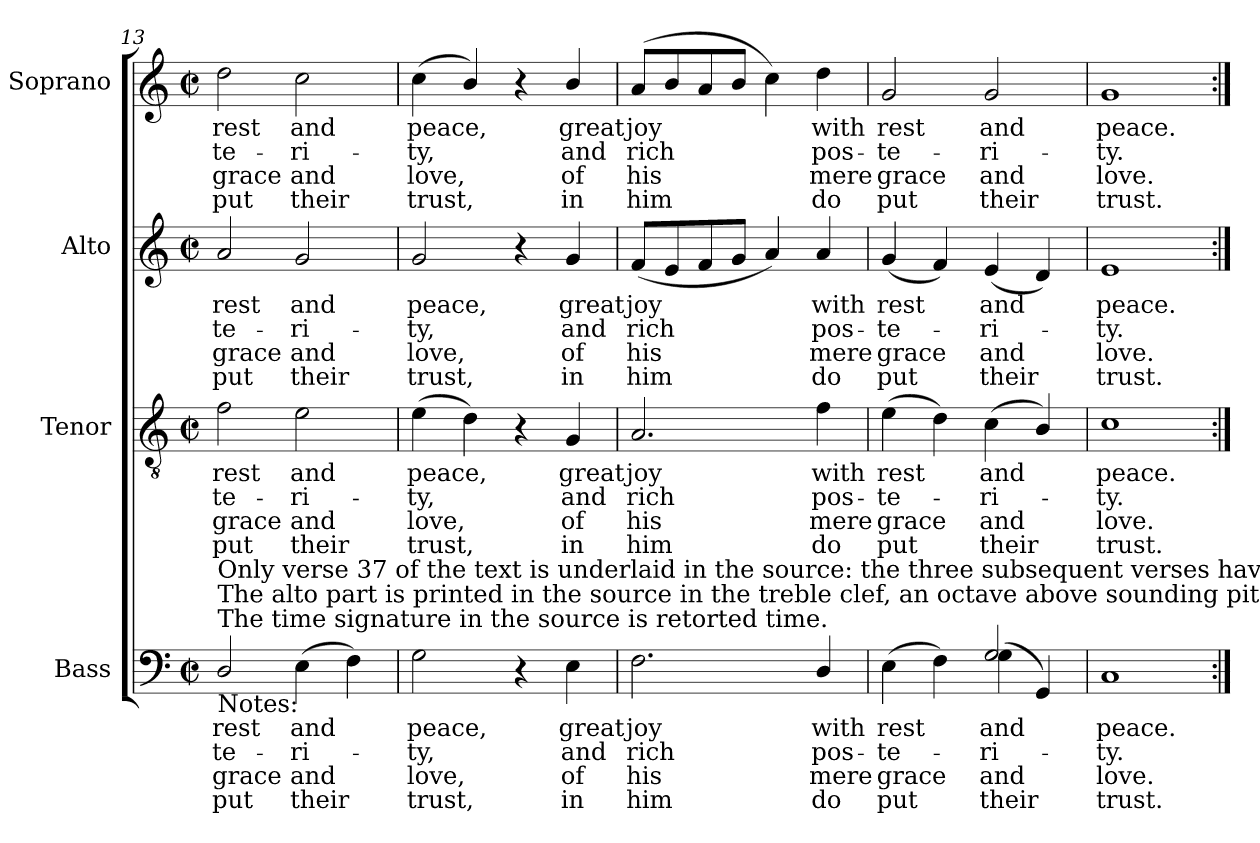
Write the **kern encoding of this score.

**kern	**text	**text	**text	**text	**kern	**text	**text	**text	**text	**kern	**text	**text	**text	**text	**kern	**text	**text	**text	**text
*part4	*part4	*part4	*part4	*part4	*part3	*part3	*part3	*part3	*part3	*part2	*part2	*part2	*part2	*part2	*part1	*part1	*part1	*part1	*part1
*staff4	*staff4	*staff4	*staff4	*staff4	*staff3	*staff3	*staff3	*staff3	*staff3	*staff2	*staff2	*staff2	*staff2	*staff2	*staff1	*staff1	*staff1	*staff1	*staff1
*I"Bass	*	*	*	*	*I"Tenor	*	*	*	*	*I"Alto	*	*	*	*	*I"Soprano	*	*	*	*
*I'B.	*	*	*	*	*I'T.	*	*	*	*	*I'A.	*	*	*	*	*I'S.	*	*	*	*
!!LO:PB:g=z
*clefF4	*	*	*	*	*clefGv2	*	*	*	*	*clefG2	*	*	*	*	*clefG2	*	*	*	*
*	*	*	*	*	*ITrd7c12	*	*	*	*	*	*	*	*	*	*	*	*	*	*
*k[]	*	*	*	*	*k[]	*	*	*	*	*k[]	*	*	*	*	*k[]	*	*	*	*
*C:	*	*	*	*	*C:	*	*	*	*	*C:	*	*	*	*	*C:	*	*	*	*
*M2/2	*	*	*	*	*M2/2	*	*	*	*	*M2/2	*	*	*	*	*M2/2	*	*	*	*
*met(c|)	*	*	*	*	*met(c|)	*	*	*	*	*met(c|)	*	*	*	*	*met(c|)	*	*	*	*
=13	=13	=13	=13	=13	=13	=13	=13	=13	=13	=13	=13	=13	=13	=13	=13	=13	=13	=13	=13
!	!LO:LY:b:color=#000000	!LO:LY:b:color=#000000	!LO:LY:b:color=#000000	!LO:LY:b:color=#000000	!	!	!	!	!	!	!	!	!	!	!	!	!	!	!
!	!	!	!	!	!	!LO:LY:b:color=#000000	!LO:LY:b:color=#000000	!LO:LY:b:color=#000000	!LO:LY:b:color=#000000	!	!	!	!	!	!	!	!	!	!
!	!	!	!	!	!	!	!	!	!	!	!LO:LY:b:color=#000000	!LO:LY:b:color=#000000	!LO:LY:b:color=#000000	!LO:LY:b:color=#000000	!	!	!	!	!
!LO:TX:b:t=Notes&colon;	!	!	!	!	!	!	!	!	!	!	!	!	!	!	!	!	!	!	!
!LO:TX:t=The time signature in the source is retorted time.	!	!	!	!	!	!	!	!	!	!	!	!	!	!	!	!	!	!	!
!LO:TX:t=The alto part is printed in the source in the treble clef, an octave above sounding pitch.	!	!	!	!	!	!	!	!	!	!	!	!	!	!	!	!	!	!	!
!LO:TX:t=Only verse 37 of the text is underlaid in the source&colon; the three subsequent verses have been added editorially.	!	!	!	!	!	!	!	!	!	!	!	!	!	!	!	!	!	!	!
!	!	!	!	!	!	!	!	!	!	!	!	!	!	!	!	!LO:LY:b:color=#000000	!LO:LY:b:color=#000000	!LO:LY:b:color=#000000	!LO:LY:b:color=#000000
2Di/	rest	-te-	grace	put	2Fi\	rest	-te-	grace	put	2ai/	rest	-te-	grace	put	2ddi\	rest	-te-	grace	put
!	!LO:LY:b:color=#000000	!LO:LY:b:color=#000000	!LO:LY:b:color=#000000	!LO:LY:b:color=#000000	!	!	!	!	!	!	!	!	!	!	!	!	!	!	!
!	!	!	!	!	!	!LO:LY:b:color=#000000	!LO:LY:b:color=#000000	!LO:LY:b:color=#000000	!LO:LY:b:color=#000000	!	!	!	!	!	!	!	!	!	!
!	!	!	!	!	!	!	!	!	!	!	!LO:LY:b:color=#000000	!LO:LY:b:color=#000000	!LO:LY:b:color=#000000	!LO:LY:b:color=#000000	!	!	!	!	!
!	!	!	!	!	!	!	!	!	!	!	!	!	!	!	!	!LO:LY:b:color=#000000	!LO:LY:b:color=#000000	!LO:LY:b:color=#000000	!LO:LY:b:color=#000000
(4Ei\	and	-ri-	and	their	2Ei\	and	-ri-	and	their	2gi/	and	-ri-	and	their	2cci\	and	-ri-	and	their
4Fi\)	.	.	.	.	.	.	.	.	.	.	.	.	.	.	.	.	.	.	.
=14	=14	=14	=14	=14	=14	=14	=14	=14	=14	=14	=14	=14	=14	=14	=14	=14	=14	=14	=14
!	!LO:LY:b:color=#000000	!LO:LY:b:color=#000000	!LO:LY:b:color=#000000	!LO:LY:b:color=#000000	!	!	!	!	!	!	!	!	!	!	!	!	!	!	!
!	!	!	!	!	!	!LO:LY:b:color=#000000	!LO:LY:b:color=#000000	!LO:LY:b:color=#000000	!LO:LY:b:color=#000000	!	!	!	!	!	!	!	!	!	!
!	!	!	!	!	!	!	!	!	!	!	!LO:LY:b:color=#000000	!LO:LY:b:color=#000000	!LO:LY:b:color=#000000	!LO:LY:b:color=#000000	!	!	!	!	!
!	!	!	!	!	!	!	!	!	!	!	!	!	!	!	!	!LO:LY:b:color=#000000	!LO:LY:b:color=#000000	!LO:LY:b:color=#000000	!LO:LY:b:color=#000000
2Gi\	peace,	-ty,	love,	trust,	(4Ei\	peace,	-ty,	love,	trust,	2gi/	peace,	-ty,	love,	trust,	(4cci\	peace,	-ty,	love,	trust,
.	.	.	.	.	4Di\)	.	.	.	.	.	.	.	.	.	4bi/)	.	.	.	.
4r	.	.	.	.	4r	.	.	.	.	4r	.	.	.	.	4r	.	.	.	.
!	!LO:LY:b:color=#000000	!LO:LY:b:color=#000000	!LO:LY:b:color=#000000	!LO:LY:b:color=#000000	!	!	!	!	!	!	!	!	!	!	!	!	!	!	!
!	!	!	!	!	!	!LO:LY:b:color=#000000	!LO:LY:b:color=#000000	!LO:LY:b:color=#000000	!LO:LY:b:color=#000000	!	!	!	!	!	!	!	!	!	!
!	!	!	!	!	!	!	!	!	!	!	!LO:LY:b:color=#000000	!LO:LY:b:color=#000000	!LO:LY:b:color=#000000	!LO:LY:b:color=#000000	!	!	!	!	!
!	!	!	!	!	!	!	!	!	!	!	!	!	!	!	!	!LO:LY:b:color=#000000	!LO:LY:b:color=#000000	!LO:LY:b:color=#000000	!LO:LY:b:color=#000000
4Ei\	great	and	of	in	4GGi/	great	and	of	in	4gi/	great	and	of	in	4bi/	great	and	of	in
=15	=15	=15	=15	=15	=15	=15	=15	=15	=15	=15	=15	=15	=15	=15	=15	=15	=15	=15	=15
!	!LO:LY:b:color=#000000	!LO:LY:b:color=#000000	!LO:LY:b:color=#000000	!LO:LY:b:color=#000000	!	!	!	!	!	!	!	!	!	!	!	!	!	!	!
!	!	!	!	!	!	!LO:LY:b:color=#000000	!LO:LY:b:color=#000000	!LO:LY:b:color=#000000	!LO:LY:b:color=#000000	!	!	!	!	!	!	!	!	!	!
!	!	!	!	!	!	!	!	!	!	!	!LO:LY:b:color=#000000	!LO:LY:b:color=#000000	!LO:LY:b:color=#000000	!LO:LY:b:color=#000000	!	!	!	!	!
!	!	!	!	!	!	!	!	!	!	!	!	!	!	!	!	!LO:LY:b:color=#000000	!LO:LY:b:color=#000000	!LO:LY:b:color=#000000	!LO:LY:b:color=#000000
2.Fi\	joy	rich	his	him	2.AAi/	joy	rich	his	him	(8fi/L	joy	rich	his	him	(8ai/L	joy	rich	his	him
.	.	.	.	.	.	.	.	.	.	8ei/	.	.	.	.	8bi/	.	.	.	.
.	.	.	.	.	.	.	.	.	.	8fi/	.	.	.	.	8ai/	.	.	.	.
.	.	.	.	.	.	.	.	.	.	8gi/J	.	.	.	.	8bi/J	.	.	.	.
.	.	.	.	.	.	.	.	.	.	4ai/)	.	.	.	.	4cci\)	.	.	.	.
!	!LO:LY:b:color=#000000	!LO:LY:b:color=#000000	!LO:LY:b:color=#000000	!LO:LY:b:color=#000000	!	!	!	!	!	!	!	!	!	!	!	!	!	!	!
!	!	!	!	!	!	!LO:LY:b:color=#000000	!LO:LY:b:color=#000000	!LO:LY:b:color=#000000	!LO:LY:b:color=#000000	!	!	!	!	!	!	!	!	!	!
!	!	!	!	!	!	!	!	!	!	!	!LO:LY:b:color=#000000	!LO:LY:b:color=#000000	!LO:LY:b:color=#000000	!LO:LY:b:color=#000000	!	!	!	!	!
!	!	!	!	!	!	!	!	!	!	!	!	!	!	!	!	!LO:LY:b:color=#000000	!LO:LY:b:color=#000000	!LO:LY:b:color=#000000	!LO:LY:b:color=#000000
4Di/	with	pos-	mere	do	4Fi\	with	pos-	mere	do	4ai/	with	pos-	mere	do	4ddi\	with	pos-	mere	do
=16	=16	=16	=16	=16	=16	=16	=16	=16	=16	=16	=16	=16	=16	=16	=16	=16	=16	=16	=16
!	!LO:LY:b:color=#000000	!LO:LY:b:color=#000000	!LO:LY:b:color=#000000	!LO:LY:b:color=#000000	!	!	!	!	!	!	!	!	!	!	!	!	!	!	!
*^	*	*	*	*	*	*	*	*	*	*	*	*	*	*	*	*	*	*	*
!	!	!	!	!	!	!	!LO:LY:b:color=#000000	!LO:LY:b:color=#000000	!LO:LY:b:color=#000000	!LO:LY:b:color=#000000	!	!	!	!	!	!	!	!	!	!
!	!	!	!	!	!	!	!	!	!	!	!	!LO:LY:b:color=#000000	!LO:LY:b:color=#000000	!LO:LY:b:color=#000000	!LO:LY:b:color=#000000	!	!	!	!	!
!	!	!	!	!	!	!	!	!	!	!	!	!	!	!	!	!	!LO:LY:b:color=#000000	!LO:LY:b:color=#000000	!LO:LY:b:color=#000000	!LO:LY:b:color=#000000
(4Ei\	2ryy	rest	-te-	grace	put	(4Ei\	rest	-te-	grace	put	(4gi/	rest	-te-	grace	put	2gi/	rest	-te-	grace	put
4Fi\)	.	.	.	.	.	4Di\)	.	.	.	.	4fi/)	.	.	.	.	.	.	.	.	.
!	!	!LO:LY:b:color=#000000	!LO:LY:b:color=#000000	!LO:LY:b:color=#000000	!LO:LY:b:color=#000000	!	!	!	!	!	!	!	!	!	!	!	!	!	!	!
!	!	!	!	!	!	!	!LO:LY:b:color=#000000	!LO:LY:b:color=#000000	!LO:LY:b:color=#000000	!LO:LY:b:color=#000000	!	!	!	!	!	!	!	!	!	!
!	!	!	!	!	!	!	!	!	!	!	!	!LO:LY:b:color=#000000	!LO:LY:b:color=#000000	!LO:LY:b:color=#000000	!LO:LY:b:color=#000000	!	!	!	!	!
!	!	!	!	!	!	!	!	!	!	!	!	!	!	!	!	!	!LO:LY:b:color=#000000	!LO:LY:b:color=#000000	!LO:LY:b:color=#000000	!LO:LY:b:color=#000000
2Gi/	(4Gi\	and	-ri-	and	their	(4Ci\	and	-ri-	and	their	(4ei/	and	-ri-	and	their	2gi/	and	-ri-	and	their
.	4GGi/)	.	.	.	.	4BBi/)	.	.	.	.	4di/)	.	.	.	.	.	.	.	.	.
*v	*v	*	*	*	*	*	*	*	*	*	*	*	*	*	*	*	*	*	*	*
=17	=17	=17	=17	=17	=17	=17	=17	=17	=17	=17	=17	=17	=17	=17	=17	=17	=17	=17	=17
*^	*	*	*	*	*	*	*	*	*	*	*	*	*	*	*	*	*	*	*
!	!	!LO:LY:b:color=#000000	!LO:LY:b:color=#000000	!LO:LY:b:color=#000000	!LO:LY:b:color=#000000	!	!	!	!	!	!	!	!	!	!	!	!	!	!	!
*v	*v	*	*	*	*	*	*	*	*	*	*	*	*	*	*	*	*	*	*	*
*^	*	*	*	*	*	*	*	*	*	*	*	*	*	*	*	*	*	*	*
!	!	!	!	!	!	!	!LO:LY:b:color=#000000	!LO:LY:b:color=#000000	!LO:LY:b:color=#000000	!LO:LY:b:color=#000000	!	!	!	!	!	!	!	!	!	!
*v	*v	*	*	*	*	*	*	*	*	*	*	*	*	*	*	*	*	*	*	*
*^	*	*	*	*	*	*	*	*	*	*	*	*	*	*	*	*	*	*	*
!	!	!	!	!	!	!	!	!	!	!	!	!LO:LY:b:color=#000000	!LO:LY:b:color=#000000	!LO:LY:b:color=#000000	!LO:LY:b:color=#000000	!	!	!	!	!
*v	*v	*	*	*	*	*	*	*	*	*	*	*	*	*	*	*	*	*	*	*
*^	*	*	*	*	*	*	*	*	*	*	*	*	*	*	*	*	*	*	*
!	!	!	!	!	!	!	!	!	!	!	!	!	!	!	!	!	!LO:LY:b:color=#000000	!LO:LY:b:color=#000000	!LO:LY:b:color=#000000	!LO:LY:b:color=#000000
*v	*v	*	*	*	*	*	*	*	*	*	*	*	*	*	*	*	*	*	*	*
1Ci	peace.	-ty.	love.	trust.	1Ci	peace.	-ty.	love.	trust.	1ei	peace.	-ty.	love.	trust.	1gi	peace.	-ty.	love.	trust.
=:|!	=:|!	=:|!	=:|!	=:|!	=:|!	=:|!	=:|!	=:|!	=:|!	=:|!	=:|!	=:|!	=:|!	=:|!	=:|!	=:|!	=:|!	=:|!	=:|!
*-	*-	*-	*-	*-	*-	*-	*-	*-	*-	*-	*-	*-	*-	*-	*-	*-	*-	*-	*-
